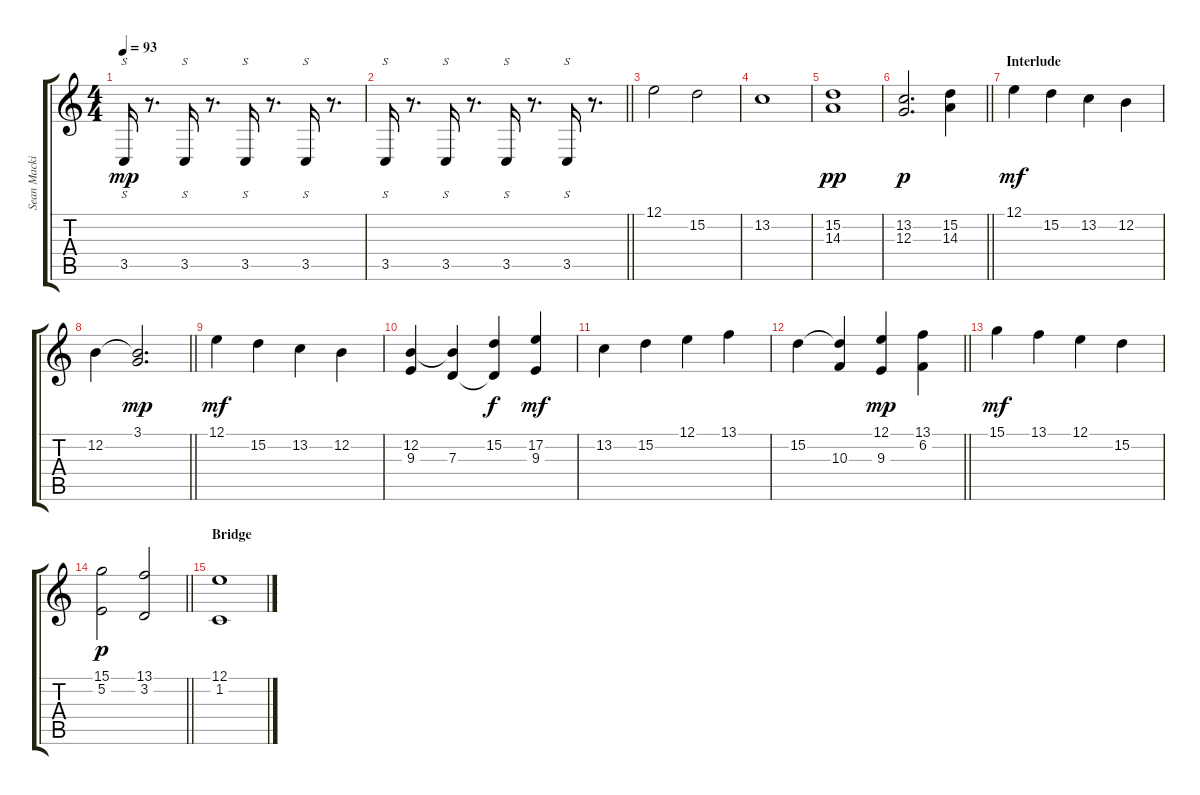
\track ("Sean Mackin" "Sean Macki") {instrument viola}
\staff {score tabs}
\tuning (E4 B3 G3 D3 A2 E2) {hide}
\ts (4 4)
\tempo 93
\clef g2
\ks c
3.5.16{s dy mp} r.8{d} 3.5.16{s} r.8{d} 3.5.16{s} r.8{d} 3.5.16{s} r.8{d} |
\barLineRight lightlight
3.5.16{s} r.8{d} 3.5.16{s} r.8{d} 3.5.16{s} r.8{d} 3.5.16{s} r.8{d} |
12.1.2 15.2.2 |
13.2.1 |
(15.2 14.3).1{dy pp} |
\barLineRight lightlight
(13.2 12.3).2{d dy p} (15.2 14.3).4 |
\section ("" "Interlude")
12.1.4{dy mf} 15.2.4 13.2.4 12.2.4 |
\barLineRight lightlight
12.2.4 (3.1 12.2{t}).2{d dy mp} |
12.1.4{dy mf} 15.2.4 13.2.4 12.2.4 |
(12.2 9.3).4 (12.2{t} 7.3).4 (15.2 7.3{t}).4{dy f} (17.2 9.3).4{dy mf} |
13.2.4 15.2.4 12.1.4 13.1.4 |
\barLineRight lightlight
15.2.4 (15.2{t} 10.3).4 (12.1 9.3).4{dy mp} (13.1 6.2).4 |
15.1.4{dy mf} 13.1.4 12.1.4 15.2.4 |
\barLineRight lightlight
(15.1 5.2).2{dy p} (13.1 3.2).2 |
\section ("" "Bridge")
(12.1 1.2).1{volume 0}
